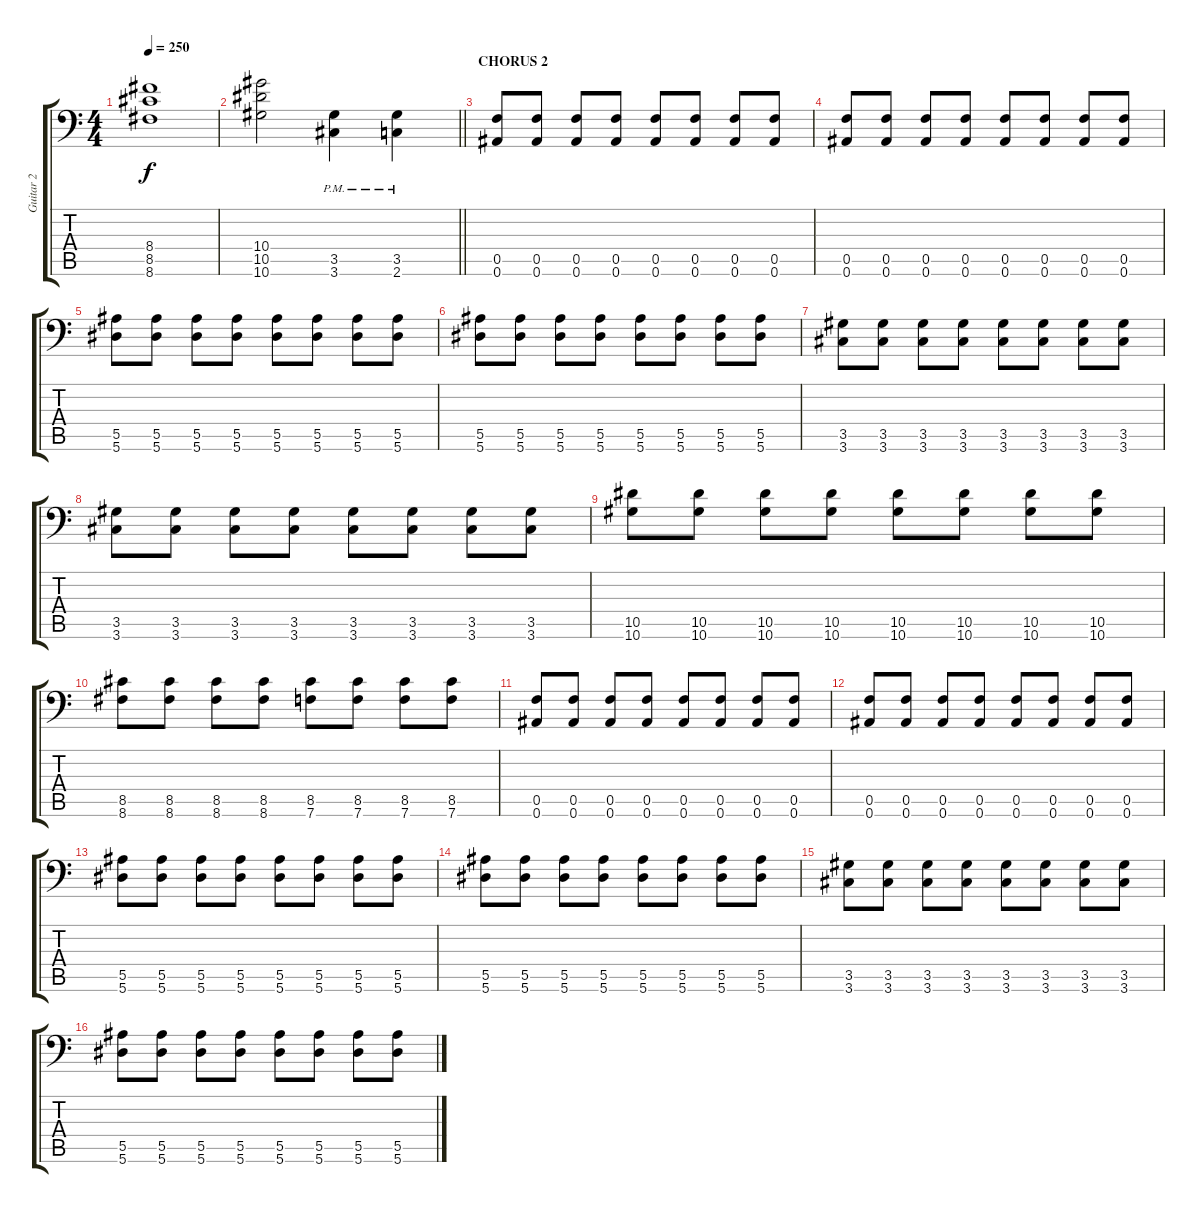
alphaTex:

\track ("Guitar 2" "Guitar 2") {instrument distortionguitar}
\staff {score tabs}
\tuning (C4 G3 Eb3 Bb2 F2 Bb1) {hide}
\ts (4 4)
\tempo 250
\clef f4
\ks c
(8.4 8.5 8.6).1{dy f} |
\barLineRight lightlight
(10.4 10.5 10.6).2 (3.5{pm} 3.6{pm}).4 (3.5{pm} 2.6{pm}).4 |
\section ("" "CHORUS 2")
(0.5 0.6).8 (0.5 0.6).8 (0.5 0.6).8 (0.5 0.6).8 (0.5 0.6).8 (0.5 0.6).8 (0.5 0.6).8 (0.5 0.6).8 |
(0.5 0.6).8 (0.5 0.6).8 (0.5 0.6).8 (0.5 0.6).8 (0.5 0.6).8 (0.5 0.6).8 (0.5 0.6).8 (0.5 0.6).8 |
(5.5 5.6).8 (5.5 5.6).8 (5.5 5.6).8 (5.5 5.6).8 (5.5 5.6).8 (5.5 5.6).8 (5.5 5.6).8 (5.5 5.6).8 |
(5.5 5.6).8 (5.5 5.6).8 (5.5 5.6).8 (5.5 5.6).8 (5.5 5.6).8 (5.5 5.6).8 (5.5 5.6).8 (5.5 5.6).8 |
(3.5 3.6).8 (3.5 3.6).8 (3.5 3.6).8 (3.5 3.6).8 (3.5 3.6).8 (3.5 3.6).8 (3.5 3.6).8 (3.5 3.6).8 |
(3.5 3.6).8 (3.5 3.6).8 (3.5 3.6).8 (3.5 3.6).8 (3.5 3.6).8 (3.5 3.6).8 (3.5 3.6).8 (3.5 3.6).8 |
(10.5 10.6).8 (10.5 10.6).8 (10.5 10.6).8 (10.5 10.6).8 (10.5 10.6).8 (10.5 10.6).8 (10.5 10.6).8 (10.5 10.6).8 |
(8.5 8.6).8 (8.5 8.6).8 (8.5 8.6).8 (8.5 8.6).8 (8.5 7.6).8 (8.5 7.6).8 (8.5 7.6).8 (8.5 7.6).8 |
(0.5 0.6).8 (0.5 0.6).8 (0.5 0.6).8 (0.5 0.6).8 (0.5 0.6).8 (0.5 0.6).8 (0.5 0.6).8 (0.5 0.6).8 |
(0.5 0.6).8 (0.5 0.6).8 (0.5 0.6).8 (0.5 0.6).8 (0.5 0.6).8 (0.5 0.6).8 (0.5 0.6).8 (0.5 0.6).8 |
(5.5 5.6).8 (5.5 5.6).8 (5.5 5.6).8 (5.5 5.6).8 (5.5 5.6).8 (5.5 5.6).8 (5.5 5.6).8 (5.5 5.6).8 |
(5.5 5.6).8 (5.5 5.6).8 (5.5 5.6).8 (5.5 5.6).8 (5.5 5.6).8 (5.5 5.6).8 (5.5 5.6).8 (5.5 5.6).8 |
(3.5 3.6).8 (3.5 3.6).8 (3.5 3.6).8 (3.5 3.6).8 (3.5 3.6).8 (3.5 3.6).8 (3.5 3.6).8 (3.5 3.6).8 |
(5.5 5.6).8 (5.5 5.6).8 (5.5 5.6).8 (5.5 5.6).8 (5.5 5.6).8 (5.5 5.6).8 (5.5 5.6).8 (5.5 5.6).8
